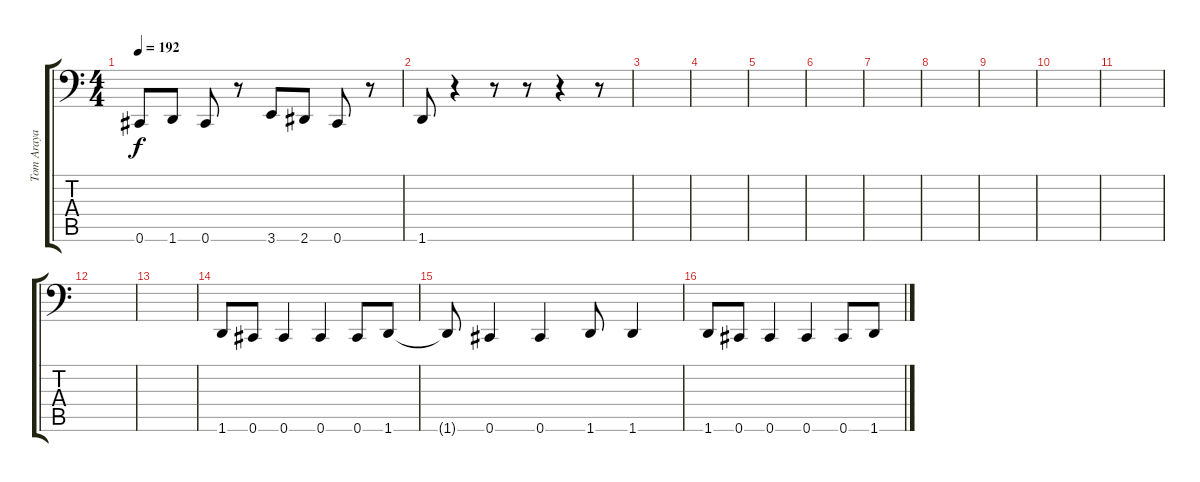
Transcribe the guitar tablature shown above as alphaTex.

\track ("Tom Araya" "Tom Araya") {instrument electricbasspick}
\staff {score tabs}
\tuning (Db3 Ab2 E2 B1 Gb1 Db1) {hide}
\ts (4 4)
\tempo 192
\clef f4
\ks c
0.6.8{dy f} 1.6.8 0.6.8 r.8 3.6.8 2.6.8 0.6.8 r.8 |
1.6.8 r.4 r.8 r.8 r.4 r.8 |
|
|
|
|
|
|
|
|
|
|
|
1.6.8 0.6.8 0.6.4 0.6.4 0.6.8 1.6.8 |
1.6{t}.8 0.6.4 0.6.4 1.6.8 1.6.4 |
1.6.8 0.6.8 0.6.4 0.6.4 0.6.8 1.6.8
